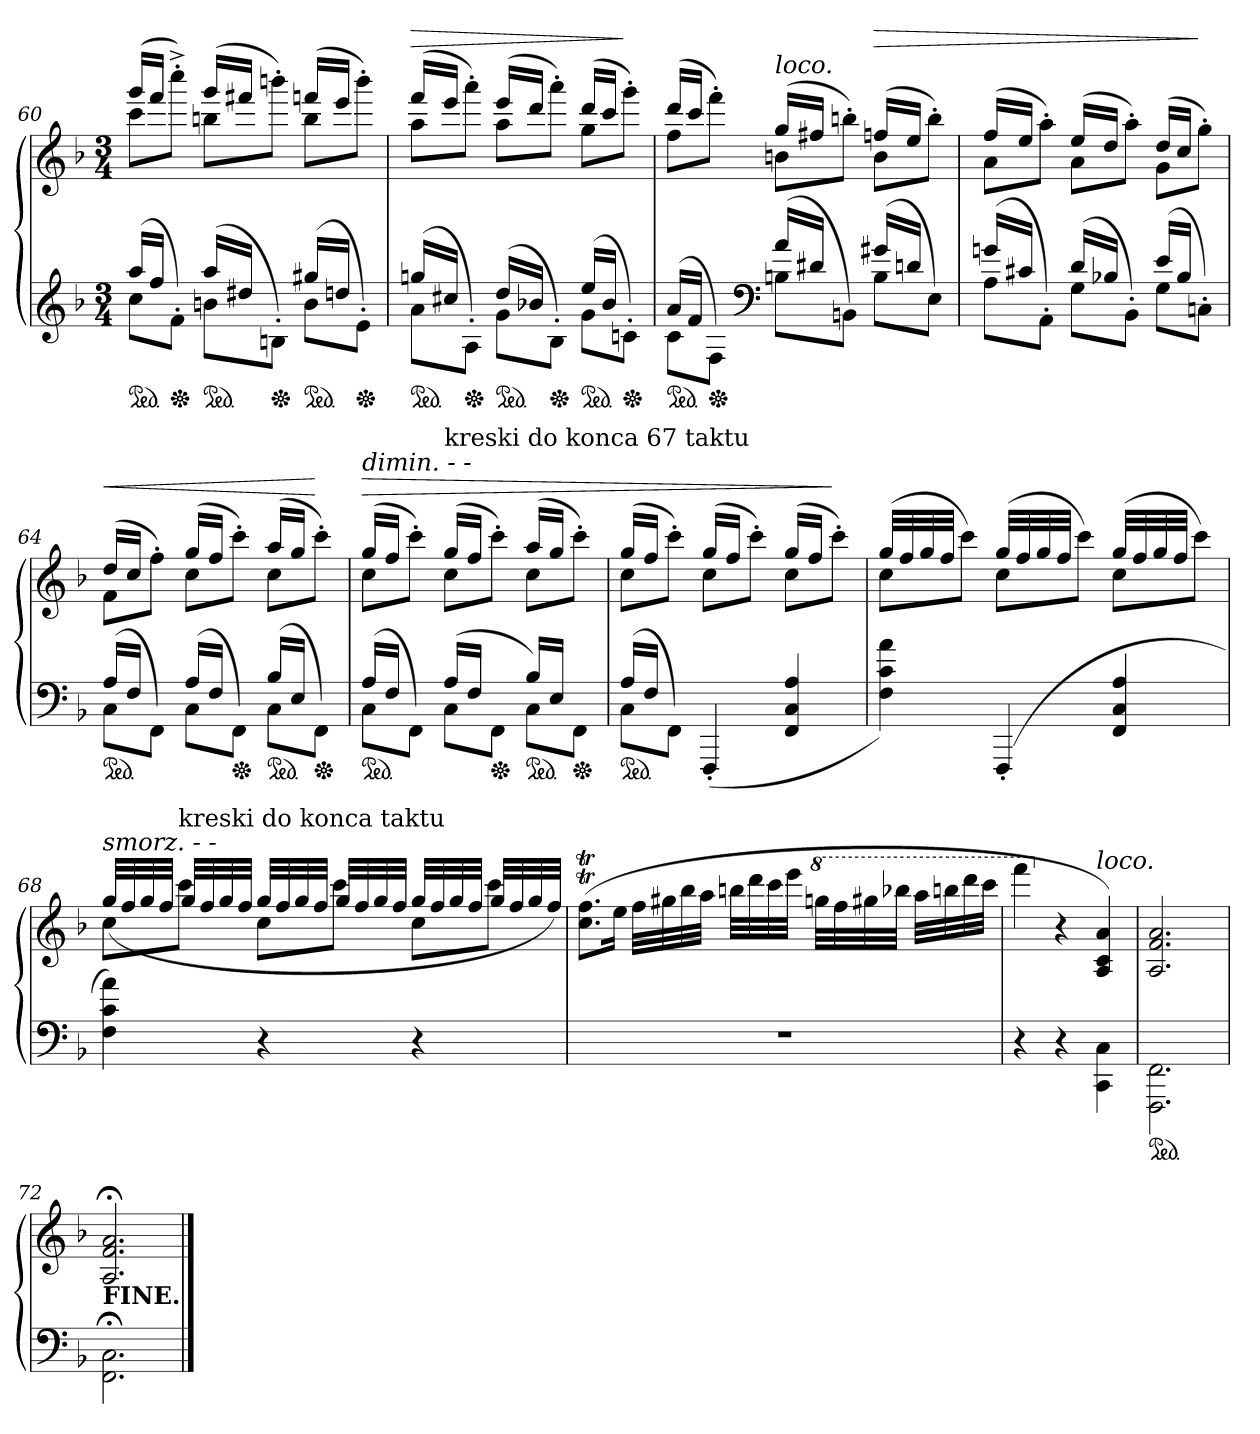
**kern	**kern	**dynam
*part1	*part1	*part1
*staff2	*staff1	*staff1/2
*clefG2	*clefG2	*
*k[b-]	*k[b-]	*
*M3/4	*M3/4	*
=60	=60	=60
*^	*^	*
*ped	*	*	*	*
(>16aaLL	8ccL	(>16gggLL	8cccL	.
16ffJJ	.	16fffJJ	.	.
*Xped	*	*	*	*
8rcccyy	8f'J)	8raaaayy	8cccc'^J)	.
*ped	*	*	*	*
(>16aaLL	8bnL	(>16gggLL	8bbnL	.
16dd#XJJ	.	16fff#XJJ	.	.
*Xped	*	*	*	*
8rcccyy	8Bn'J)	8raaaayy	8bbbn'J)	.
*ped	*	*	*	*
(>16gg#XLL	8bL	(>16fffnLL	8bbL	.
16ddnJJ	.	16eeeJJ	.	.
*Xped	*	*	*	*
8reeeyy	8e'J)	8raaaayy	8bbb'J)	.
=61	=61	=61	=61	=61
!	!	!	!	!LO:HP:a
*ped	*	*	*	*
(>16ggnLL	8aL	(>16fffLL	8aaL	>
16cc#XJJ	.	16eeeJJ	.	.
*Xped	*	*	*	*
8rcccyy	8A'J)	8raaaayy	8aaa'J)	.
*ped	*	*	*	*
(>16ddLL	8gL	(>16eeeLL	8aaL	.
16b-XJJ	.	16dddJJ	.	.
*Xped	*	*	*	*
8raayy	8B-'J)	8raaaayy	8aaa'J)	.
*ped	*	*	*	*
(>16eeLL	8gL	(>16dddLL	8ggL	.
16b-JJ	.	16cccJJ	.	.
*Xped	*	*	*	*
8rffyy	8cn'J)	8raaaayy	8ggg'J)	]
=62	=62	=62	=62	=62
*ped	*	*	*	*
(>16aLL	8cL	(>16dddLL	8ffL	.
16fJJ	.	16cccJJ	.	.
*Xped	*	*	*	*
8raayy	8FJ)	8rddddyy	8fff'J)	.
*clefF4	*	*	*	*
!	!	!LO:TX:a:i:t=loco.	!	!
(>16aLL	8BnL	(>16ggLL	8bnL	.
16d#XJJ	.	16ff#XJJ	.	.
8reyy	8BBnJ)	8rgggyy	8bbn'J)	.
!	!	!	!	!LO:HP:a
(>16g#XLL	8BL	(>16ffnLL	8bL	>
16dnJJ	.	16eeJJ	.	.
8rcyy	8EJ)	8rgggyy	8bb'J)	.
=63	=63	=63	=63	=63
(>16gnLL	8AL	(>16ffLL	8aL	.
16c#XJJ	.	16eeJJ	.	.
8reyy	8AA'J)	8rgggyy	8aa'J)	.
(>16dLL	8GL	(>16eeLL	8aL	.
16B-XJJ	.	16ddJJ	.	.
8rgyy	8BB-'J)	8rgggyy	8aa'J)	.
(>16eLL	8GL	(>16ddLL	8gL	.
16B-JJ	.	16ccJJ	.	.
8rgyy	8Cn'J)	8reeeyy	8gg'J)	]
=64	=64	=64	=64	=64
!	!	!	!	!LO:HP:a
*ped	*	*	*	*
(>16ALL	8CL	(>16ddLL	8fL	<
16FJJ	.	16ccJJ	.	.
8rcyy	8FFJ)	8rbbbyy	8ff'J)	.
(>16ALL	8CL	(>16ggLL	8ccL	.
16FJJ	.	16ffJJ	.	.
*Xped	*	*	*	*
8rcyy	8FFJ)	8rddddyy	8ccc'J)	.
*ped	*	*	*	*
(>16B-LL	8CL	(>16aaLL	8ccL	.
16EJJ	.	16ggJJ	.	.
*Xped	*	*	*	*
8rAyy	8FFJ)	8rgggyy	8ccc'J)	[
=65	=65	=65	=65	=65
!	!	!LO:TX:a:i:t=dimin. - -	!	!
!	!	!	!	!LO:HP:a
*ped	*	*	*	*
(>16ALL	8CL	(>16ggLL	8ccL	>
16FJJ	.	16ffJJ	.	.
8rAyy	8FFJ)	8rbbbyy	8ccc'J)	.
!	!	!LO:TX:a:t=kreski do konca 67 taktu	!	!
(>16ALL	8CL	(>16ggLL	8ccL	.
16FJJ	.	16ffJJ	.	.
*Xped	*	*	*	*
8rAyy	8FFJ	8rffffyy	8ccc'J)	.
*ped	*	*	*	*
16B-LL)	8CL	(>16aaLL	8ccL	.
16EJJ	.	16ggJJ	.	.
*Xped	*	*	*	*
8rcyy	8FFJ	8rbbbyy	8ccc'J)	.
=66	=66	=66	=66	=66
*ped	*	*	*	*
(>16ALL	8CL	(>16ggLL	8ccL	.
16FJJ	.	16ffJJ	.	.
8rcyy	8FFJ)	8rddddyy	8ccc'J)	.
2rgyy	(>4FFF'	(>16ggLL	8ccL	.
.	.	16ffJJ	.	.
.	.	8rbbbyy	8ccc'J)	.
.	4FF 4C 4A	(>16ggLL	8ccL	.
.	.	16ffJJ	.	.
.	.	8rddddyy	8ccc'J)	]
*v	*v	*	*	*
=67	=67	=67	=67
4F 4c 4a)	(>32ggLLL	8ccL	.
.	32ff	.	.
.	32gg	.	.
.	32ffJJJ	.	.
.	8rddddyy	8cccJ)	.
(>4FFF'	(>32ggLLL	8ccL	.
.	32ff	.	.
.	32gg	.	.
.	32ffJJJ	.	.
.	8rffffyy	8cccJ)	.
4FF 4C 4A	(>32ggLLL	8ccL	.
.	32ff	.	.
.	32gg	.	.
.	32ffJJJ	.	.
.	8rffffyy	8cccJ)	.
=68	=68	=68	=68
!	!LO:TX:a:i:t=smorz. - -	!	!
4F 4c 4a)	8cc\L	(>32gg/LLL	.
.	.	32ff	.
.	.	32gg	.
.	.	32ffJJJ	.
!	!LO:TX:a:t=kreski do konca taktu	!	!
.	8cccJ	32gg/LLL	.
.	.	32ff	.
.	.	32gg	.
.	.	32ffJJJ	.
4r	8cc\L	32gg/LLL	.
.	.	32ff	.
.	.	32gg	.
.	.	32ffJJJ	.
.	8cccJ	32gg/LLL	.
.	.	32ff	.
.	.	32gg	.
.	.	32ffJJJ	.
4r	8cc\L	32gg/LLL	.
.	.	32ff	.
.	.	32gg	.
.	.	32ffJJJ	.
.	8cccJ	32gg/LLL	.
.	.	32ff	.
.	.	32gg	.
.	.	32ffJJJ)	.
*	*v	*v	*
=69	=69	=69
2.rF	(>8.ccT 8.ffTL	.
.	16eeJk	.
.	32ffLLL	.
.	32gg#X	.
.	32bb-	.
.	32aaJJJ	.
.	32bbnLLL	.
.	32ddd	.
.	32ccc	.
.	32eeeJJJ	.
*	*8va	*
.	32gggnLLL	.
.	32fff	.
.	32ggg#X	.
.	32bbb-XJJJ	.
.	32aaaLLL	.
.	32bbbn	.
.	32dddd	.
.	32ccccJJJ	.
=70	=70	=70
4r	4ffff	.
*	*X8va	*
4r	4r	.
!	!LO:TX:a:i:t=loco.	!
4CC\ 4C\	4A/ 4c/ 4a/)	.
=71	=71	=71
*ped	*	*
2.FFF\ 2.FF\	2.A/ 2.f/ 2.a/	.
=72	=72	=72
!LO:TX:a:B:t=FINE.	!	!
2.FF;\ 2.C;\	2.A;</ 2.f;</ 2.a;</	.
==	==	==
*-	*-	*-
